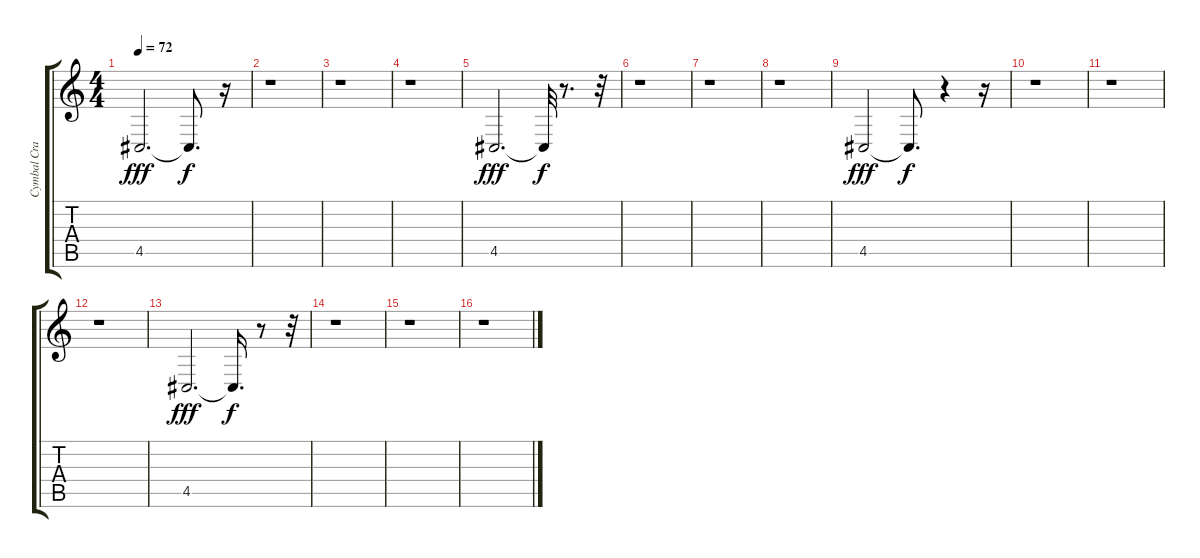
\track ("Cymbal Crashes" "Cymbal Cra") {instrument lead3calliope}
\staff {score tabs}
\tuning (E4 B3 G3 D3 A2 E2) {hide}
\ts (4 4)
\tempo 72
\clef g2
\ks c
4.5.2{d dy fff} 4.5{t}.8{d dy f} r.16 |
r.1 |
r.1 |
r.1 |
4.5.2{d dy fff} 4.5{t}.32{dy f} r.8{d} r.32 |
r.1 |
r.1 |
r.1 |
4.5.2{dy fff} 4.5{t}.8{d dy f} r.4 r.16 |
r.1 |
r.1 |
r.1 |
4.5.2{d dy fff} 4.5{t}.16{d dy f} r.8 r.32 |
r.1 |
r.1 |
r.1
